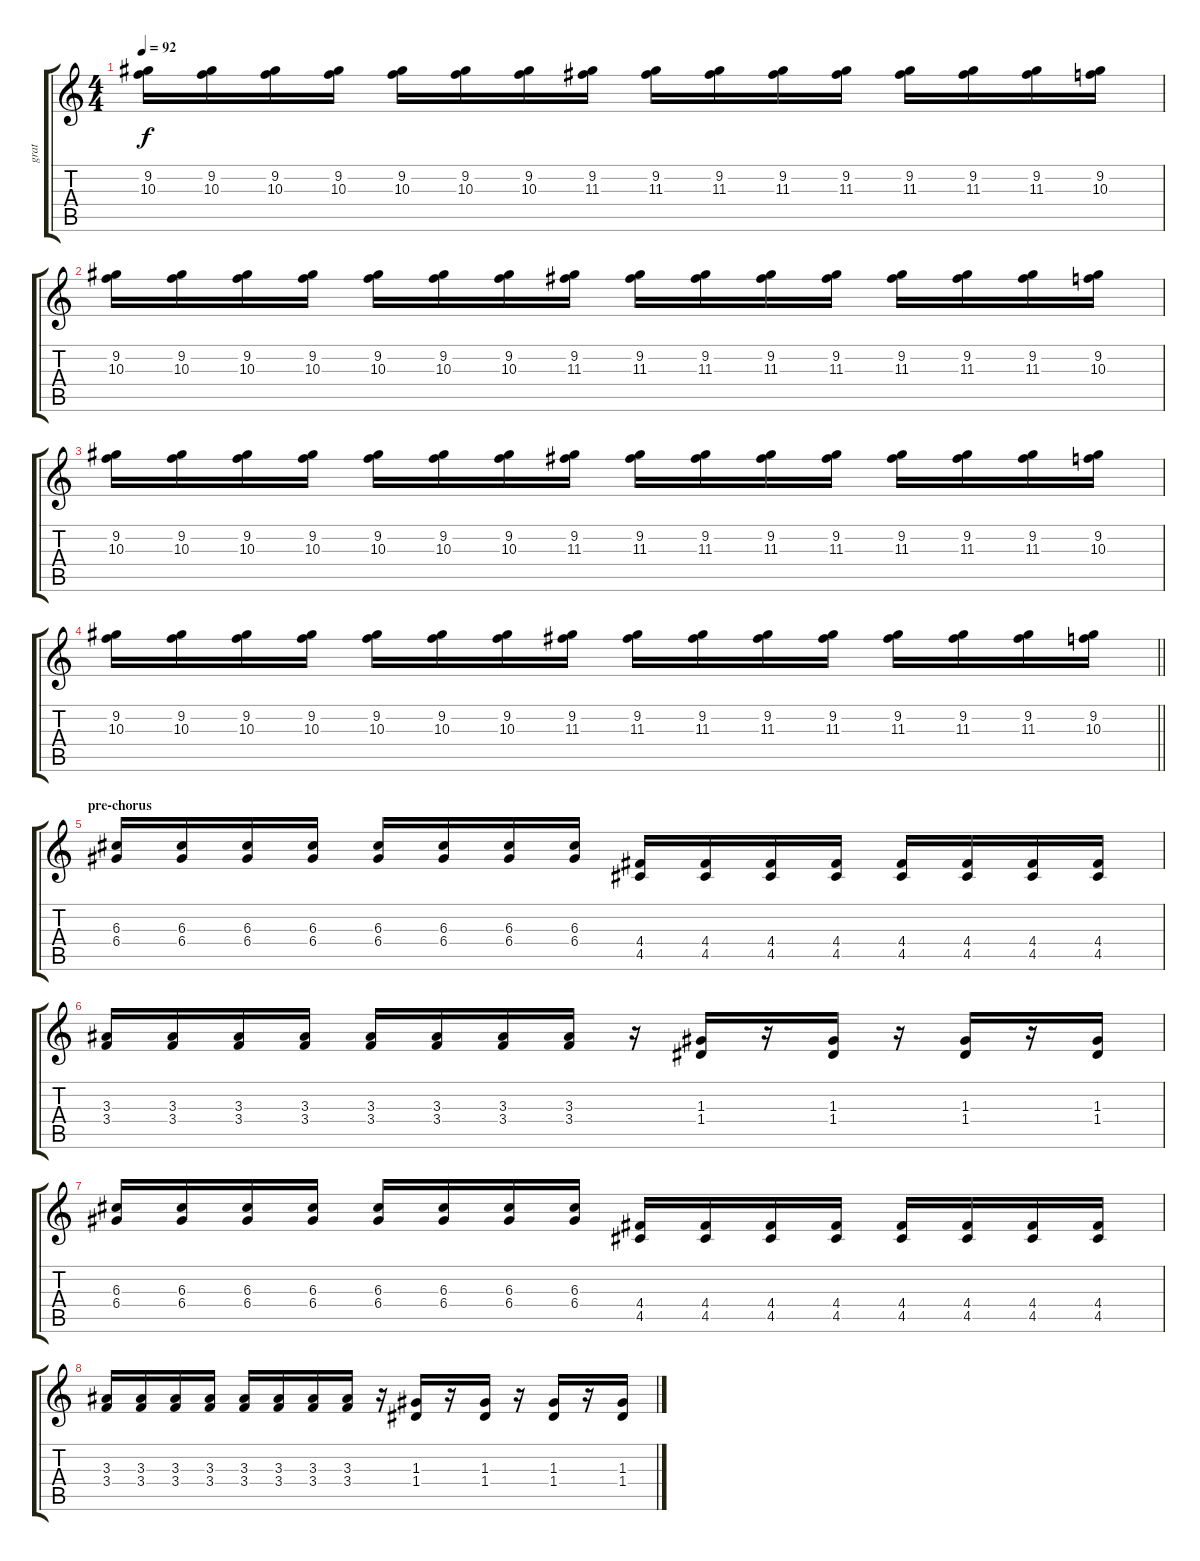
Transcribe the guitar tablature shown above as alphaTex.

\track ("grat" "grat") {instrument distortionguitar}
\staff {score tabs}
\tuning (E4 B3 G3 D3 A2 E2) {hide}
\ts (4 4)
\tempo 92
\clef g2
\ks c
(9.2 10.3).16{dy f} (9.2 10.3).16 (9.2 10.3).16 (9.2 10.3).16 (9.2 10.3).16 (9.2 10.3).16 (9.2 10.3).16 (9.2 11.3).16 (9.2 11.3).16 (9.2 11.3).16 (9.2 11.3).16 (9.2 11.3).16 (9.2 11.3).16 (9.2 11.3).16 (9.2 11.3).16 (9.2 10.3).16 |
(9.2 10.3).16 (9.2 10.3).16 (9.2 10.3).16 (9.2 10.3).16 (9.2 10.3).16 (9.2 10.3).16 (9.2 10.3).16 (9.2 11.3).16 (9.2 11.3).16 (9.2 11.3).16 (9.2 11.3).16 (9.2 11.3).16 (9.2 11.3).16 (9.2 11.3).16 (9.2 11.3).16 (9.2 10.3).16 |
(9.2 10.3).16 (9.2 10.3).16 (9.2 10.3).16 (9.2 10.3).16 (9.2 10.3).16 (9.2 10.3).16 (9.2 10.3).16 (9.2 11.3).16 (9.2 11.3).16 (9.2 11.3).16 (9.2 11.3).16 (9.2 11.3).16 (9.2 11.3).16 (9.2 11.3).16 (9.2 11.3).16 (9.2 10.3).16 |
\barLineRight lightlight
(9.2 10.3).16 (9.2 10.3).16 (9.2 10.3).16 (9.2 10.3).16 (9.2 10.3).16 (9.2 10.3).16 (9.2 10.3).16 (9.2 11.3).16 (9.2 11.3).16 (9.2 11.3).16 (9.2 11.3).16 (9.2 11.3).16{instrument distortionguitar} (9.2 11.3).16 (9.2 11.3).16 (9.2 11.3).16 (9.2 10.3).16 |
\section ("" "pre-chorus")
(6.3 6.4).16 (6.3 6.4).16 (6.3 6.4).16 (6.3 6.4).16 (6.3 6.4).16 (6.3 6.4).16 (6.3 6.4).16 (6.3 6.4).16 (4.4 4.5).16 (4.4 4.5).16 (4.4 4.5).16 (4.4 4.5).16 (4.4 4.5).16 (4.4 4.5).16 (4.4 4.5).16 (4.4 4.5).16 |
(3.3 3.4).16 (3.3 3.4).16 (3.3 3.4).16 (3.3 3.4).16 (3.3 3.4).16 (3.3 3.4).16 (3.3 3.4).16 (3.3 3.4).16 r.16 (1.3 1.4).16 r.16 (1.3 1.4).16 r.16 (1.3 1.4).16 r.16 (1.3 1.4).16 |
(6.3 6.4).16 (6.3 6.4).16 (6.3 6.4).16 (6.3 6.4).16 (6.3 6.4).16 (6.3 6.4).16 (6.3 6.4).16 (6.3 6.4).16 (4.4 4.5).16 (4.4 4.5).16 (4.4 4.5).16 (4.4 4.5).16 (4.4 4.5).16 (4.4 4.5).16 (4.4 4.5).16 (4.4 4.5).16 |
(3.3 3.4).16 (3.3 3.4).16 (3.3 3.4).16 (3.3 3.4).16 (3.3 3.4).16 (3.3 3.4).16 (3.3 3.4).16 (3.3 3.4).16 r.16 (1.3 1.4).16 r.16 (1.3 1.4).16 r.16 (1.3 1.4).16 r.16 (1.3 1.4).16
